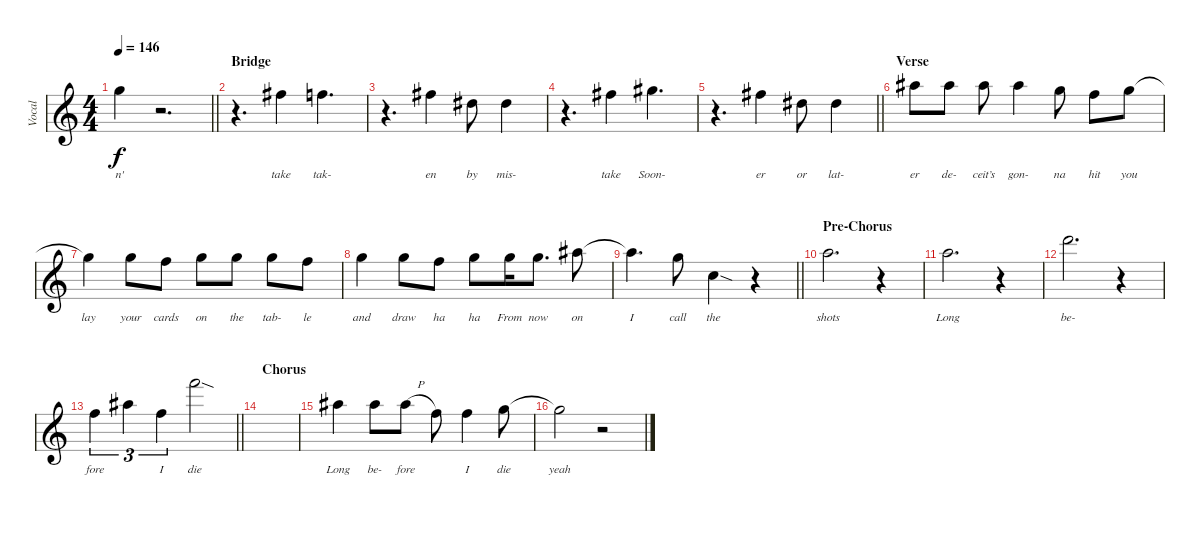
\track ("Vocal" "Vocal") {instrument electricguitarjazz}
\staff {score}
\tuning (Eb4 Bb3 Gb3 Db3 Ab2 Eb2) {hide}
\ts (4 4)
\tempo 146
\clef g2
\barLineRight lightlight
\ks c
4.1.4{lyrics (0 "n'") lyrics (1 "") lyrics (2 "") lyrics (3 "") lyrics (4 "") dy f} r.2{d} |
\section ("" "Bridge")
r.4{d} 3.1.4{lyrics (0 "take") lyrics (1 "") lyrics (2 "") lyrics (3 "") lyrics (4 "")} 2.1.4{d lyrics (0 "tak-") lyrics (1 "") lyrics (2 "") lyrics (3 "") lyrics (4 "")} |
r.4{d} 3.1.4{lyrics (0 "en") lyrics (1 "") lyrics (2 "") lyrics (3 "") lyrics (4 "")} 0.1.8{lyrics (0 "by") lyrics (1 "") lyrics (2 "") lyrics (3 "") lyrics (4 "")} 0.1.4{lyrics (0 "mis-") lyrics (1 "") lyrics (2 "") lyrics (3 "") lyrics (4 "")} |
r.4{d} 3.1.4{lyrics (0 "take") lyrics (1 "") lyrics (2 "") lyrics (3 "") lyrics (4 "")} 5.1.4{d lyrics (0 "Soon-") lyrics (1 "") lyrics (2 "") lyrics (3 "") lyrics (4 "")} |
\barLineRight lightlight
r.4{d} 3.1.4{lyrics (0 "er") lyrics (1 "") lyrics (2 "") lyrics (3 "") lyrics (4 "")} 0.1.8{lyrics (0 "or") lyrics (1 "") lyrics (2 "") lyrics (3 "") lyrics (4 "")} 0.1.4{lyrics (0 "lat-") lyrics (1 "") lyrics (2 "") lyrics (3 "") lyrics (4 "")} |
\section ("" "Verse")
7.1.8{lyrics (0 "er") lyrics (1 "") lyrics (2 "") lyrics (3 "") lyrics (4 "")} 7.1.8{lyrics (0 "de-") lyrics (1 "") lyrics (2 "") lyrics (3 "") lyrics (4 "")} 7.1.8{lyrics (0 "ceit’s") lyrics (1 "") lyrics (2 "") lyrics (3 "") lyrics (4 "")} 7.1.4{lyrics (0 "gon-") lyrics (1 "") lyrics (2 "") lyrics (3 "") lyrics (4 "")} 4.1.8{lyrics (0 "na") lyrics (1 "") lyrics (2 "") lyrics (3 "") lyrics (4 "")} 2.1.8{lyrics (0 "hit") lyrics (1 "") lyrics (2 "") lyrics (3 "") lyrics (4 "")} 4.1.8{lyrics (0 "you") lyrics (1 "") lyrics (2 "") lyrics (3 "") lyrics (4 "")} |
4.1{t}.4{lyrics (0 "lay") lyrics (1 "") lyrics (2 "") lyrics (3 "") lyrics (4 "")} 4.1.8{lyrics (0 "your") lyrics (1 "") lyrics (2 "") lyrics (3 "") lyrics (4 "")} 2.1.8{lyrics (0 "cards") lyrics (1 "") lyrics (2 "") lyrics (3 "") lyrics (4 "")} 4.1.8{lyrics (0 "on") lyrics (1 "") lyrics (2 "") lyrics (3 "") lyrics (4 "")} 4.1.8{lyrics (0 "the") lyrics (1 "") lyrics (2 "") lyrics (3 "") lyrics (4 "")} 4.1.8{lyrics (0 "tab-") lyrics (1 "") lyrics (2 "") lyrics (3 "") lyrics (4 "")} 2.1.8{lyrics (0 "le") lyrics (1 "") lyrics (2 "") lyrics (3 "") lyrics (4 "")} |
4.1.4{lyrics (0 "and") lyrics (1 "") lyrics (2 "") lyrics (3 "") lyrics (4 "")} 4.1.8{lyrics (0 "draw") lyrics (1 "") lyrics (2 "") lyrics (3 "") lyrics (4 "")} 2.1.8{lyrics (0 "ha") lyrics (1 "") lyrics (2 "") lyrics (3 "") lyrics (4 "")} 4.1.8{lyrics (0 "ha") lyrics (1 "") lyrics (2 "") lyrics (3 "") lyrics (4 "")} 4.1.16{lyrics (0 "From") lyrics (1 "") lyrics (2 "") lyrics (3 "") lyrics (4 "")} 4.1.8{d lyrics (0 "now") lyrics (1 "") lyrics (2 "") lyrics (3 "") lyrics (4 "")} 7.1.8{lyrics (0 "on") lyrics (1 "") lyrics (2 "") lyrics (3 "") lyrics (4 "")} |
\barLineRight lightlight
7.1{t}.4{d lyrics (0 "I") lyrics (1 "") lyrics (2 "") lyrics (3 "") lyrics (4 "")} 4.1.8{lyrics (0 "call") lyrics (1 "") lyrics (2 "") lyrics (3 "") lyrics (4 "")} 2.2{sod}.4{lyrics (0 "the") lyrics (1 "") lyrics (2 "") lyrics (3 "") lyrics (4 "")} r.4 |
\section ("" "Pre-Chorus")
6.1.2{d lyrics (0 "shots") lyrics (1 "") lyrics (2 "") lyrics (3 "") lyrics (4 "")} r.4 |
6.1.2{d lyrics (0 "Long") lyrics (1 "") lyrics (2 "") lyrics (3 "") lyrics (4 "")} r.4 |
11.1.2{d lyrics (0 "be-") lyrics (1 "") lyrics (2 "") lyrics (3 "") lyrics (4 "")} r.4 |
\barLineRight lightlight
2.1.4{tu (3 2) lyrics (0 "fore") lyrics (1 "") lyrics (2 "") lyrics (3 "") lyrics (4 "")} 7.1.4{tu (3 2) lyrics (0 "") lyrics (1 "") lyrics (2 "") lyrics (3 "") lyrics (4 "")} 2.1.4{tu (3 2) lyrics (0 "I") lyrics (1 "") lyrics (2 "") lyrics (3 "") lyrics (4 "")} 14.1{sod}.2{lyrics (0 "die") lyrics (1 "") lyrics (2 "") lyrics (3 "") lyrics (4 "")} |
\section ("" "Chorus")
|
7.1.4{lyrics (0 "Long") lyrics (1 "") lyrics (2 "") lyrics (3 "") lyrics (4 "")} 7.1.8{lyrics (0 "be-") lyrics (1 "") lyrics (2 "") lyrics (3 "") lyrics (4 "")} 7.1{h}.8{lyrics (0 "fore") lyrics (1 "") lyrics (2 "") lyrics (3 "") lyrics (4 "")} 2.1.8{lyrics (0 "") lyrics (1 "") lyrics (2 "") lyrics (3 "") lyrics (4 "")} 2.1.4{lyrics (0 "I") lyrics (1 "") lyrics (2 "") lyrics (3 "") lyrics (4 "")} 4.1.8{lyrics (0 "die") lyrics (1 "") lyrics (2 "") lyrics (3 "") lyrics (4 "")} |
4.1{t}.2{lyrics (0 "yeah") lyrics (1 "") lyrics (2 "") lyrics (3 "") lyrics (4 "")} r.2
